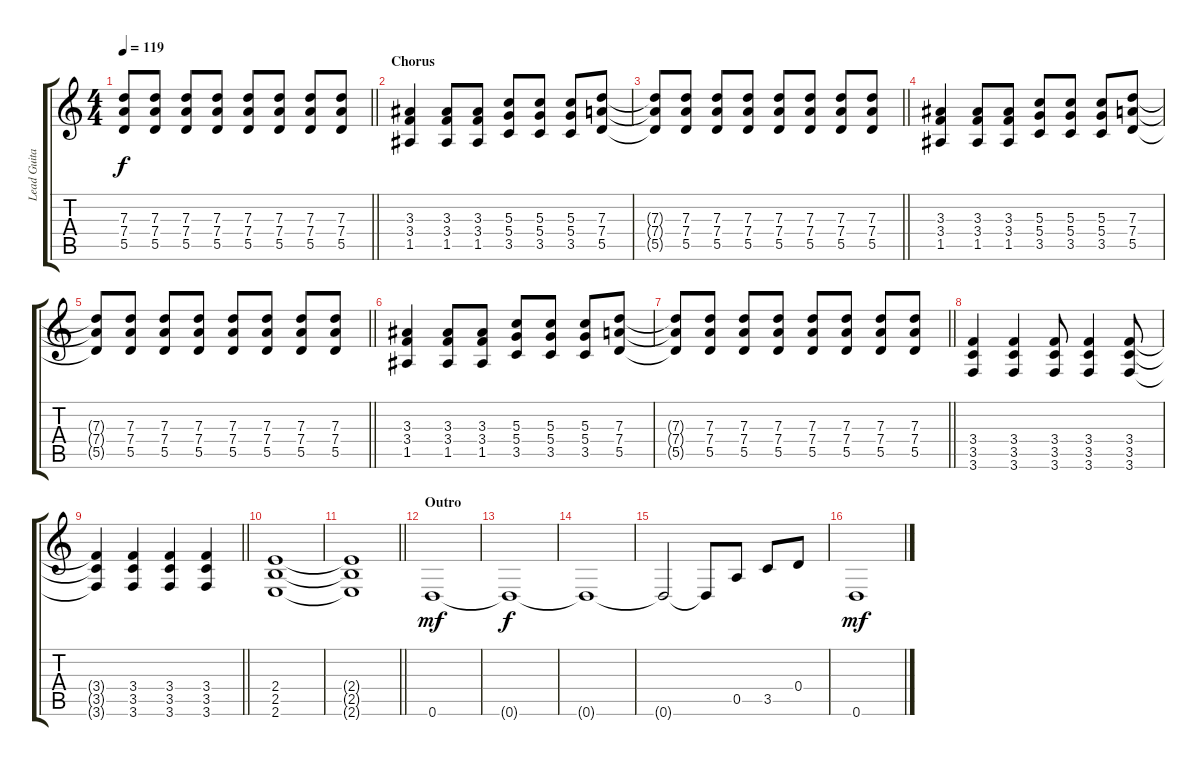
\track ("Lead Guitar" "Lead Guita") {instrument overdrivenguitar}
\staff {score tabs}
\tuning (E4 B3 G3 D3 A2 D2) {hide}
\ts (4 4)
\tempo 119
\clef g2
\barLineRight lightlight
\ks c
(7.3{t} 7.4{t} 5.5{t}).8{dy f} (7.3 7.4 5.5).8 (7.3 7.4 5.5).8 (7.3 7.4 5.5).8 (7.3 7.4 5.5).8 (7.3 7.4 5.5).8 (7.3 7.4 5.5).8 (7.3 7.4 5.5).8 |
\section ("" "Chorus")
(3.3 3.4 1.5).4 (3.3 3.4 1.5).8 (3.3 3.4 1.5).8 (5.3 5.4 3.5).8 (5.3 5.4 3.5).8 (5.3 5.4 3.5).8 (7.3 7.4 5.5).8 |
\barLineRight lightlight
(7.3{t} 7.4{t} 5.5{t}).8 (7.3 7.4 5.5).8 (7.3 7.4 5.5).8 (7.3 7.4 5.5).8 (7.3 7.4 5.5).8 (7.3 7.4 5.5).8 (7.3 7.4 5.5).8 (7.3 7.4 5.5).8 |
(3.3 3.4 1.5).4 (3.3 3.4 1.5).8 (3.3 3.4 1.5).8 (5.3 5.4 3.5).8 (5.3 5.4 3.5).8 (5.3 5.4 3.5).8 (7.3 7.4 5.5).8 |
\barLineRight lightlight
(7.3{t} 7.4{t} 5.5{t}).8 (7.3 7.4 5.5).8 (7.3 7.4 5.5).8 (7.3 7.4 5.5).8 (7.3 7.4 5.5).8 (7.3 7.4 5.5).8 (7.3 7.4 5.5).8 (7.3 7.4 5.5).8 |
(3.3 3.4 1.5).4 (3.3 3.4 1.5).8 (3.3 3.4 1.5).8 (5.3 5.4 3.5).8 (5.3 5.4 3.5).8 (5.3 5.4 3.5).8 (7.3 7.4 5.5).8 |
\barLineRight lightlight
(7.3{t} 7.4{t} 5.5{t}).8 (7.3 7.4 5.5).8 (7.3 7.4 5.5).8 (7.3 7.4 5.5).8 (7.3 7.4 5.5).8 (7.3 7.4 5.5).8 (7.3 7.4 5.5).8 (7.3 7.4 5.5).8 |
(3.4 3.5 3.6).4 (3.4 3.5 3.6).4 (3.4 3.5 3.6).8 (3.4 3.5 3.6).4 (3.4 3.5 3.6).8 |
\barLineRight lightlight
(3.4{t} 3.5{t} 3.6{t}).4 (3.4 3.5 3.6).4 (3.4 3.5 3.6).4 (3.4 3.5 3.6).4 |
(2.4 2.5 2.6).1 |
\barLineRight lightlight
(2.4{t} 2.5{t} 2.6{t}).1 |
\section ("" "Outro")
0.6.1{dy mf} |
0.6{t}.1{dy f} |
0.6{t}.1 |
0.6{t}.2 0.6{t}.8 0.5.8 3.5.8 0.4.8 |
0.6.1{dy mf}
